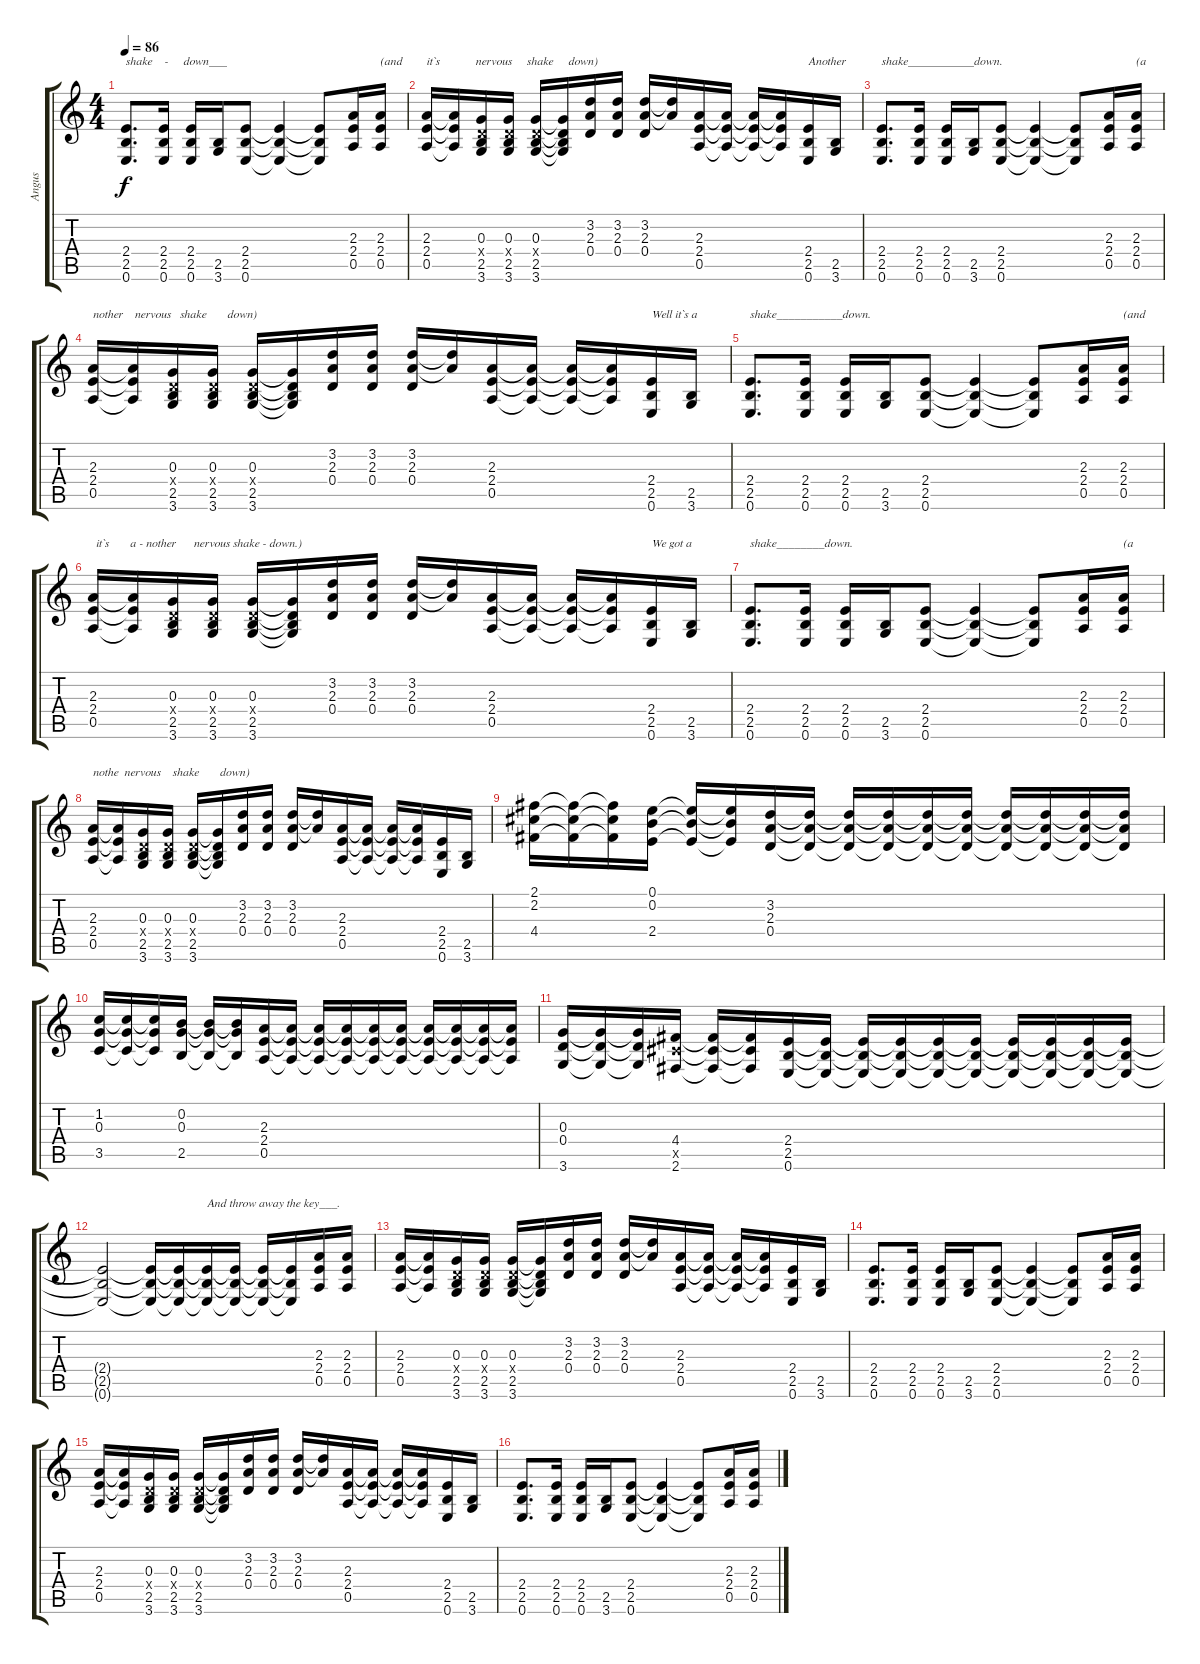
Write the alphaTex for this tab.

\track ("Angus" "Angus") {instrument overdrivenguitar}
\staff {score tabs}
\tuning (E4 B3 G3 D3 A2 E2) {hide}
\ts (4 4)
\tempo 86
\clef g2
\ks c
(2.4 2.5 0.6).8{d txt "shake    -     down___" dy f} (2.4 2.5 0.6).16 (2.4 2.5 0.6).16 (2.5 3.6).16 (2.4 2.5 0.6).8 (2.4{t} 2.5{t} 0.6{t}).4 (2.4{t} 2.5{t} 0.6{t}).8 (2.3 2.4 0.5).16 (2.3 2.4 0.5).16{txt "(and"} |
(2.3 2.4 0.5).16{txt "it`s            nervous     shake     down)"} (2.3{t} 2.4{t} 0.5{t}).16 (0.3 0.4{x} 2.5 3.6).16 (0.3 0.4{x} 2.5 3.6).16 (0.3 0.4{x} 2.5 3.6).16 (0.3{t} 0.4{t} 2.5{t} 3.6{t}).16 (3.2 2.3 0.4).16 (3.2 2.3 0.4).16 (3.2 2.3 0.4).16 (3.2{t} 2.3{t}).16 (2.3 2.4 0.5).16 (2.3{t} 2.4{t} 0.5{t}).16 (2.3{t} 2.4{t} 0.5{t}).16 (2.3{t} 2.4{t} 0.5{t}).16 (2.4 2.5 0.6).16{txt "Another"} (2.5 3.6).16 |
(2.4 2.5 0.6).8{d txt "shake___________down."} (2.4 2.5 0.6).16 (2.4 2.5 0.6).16 (2.5 3.6).16 (2.4 2.5 0.6).8 (2.4{t} 2.5{t} 0.6{t}).4 (2.4{t} 2.5{t} 0.6{t}).8 (2.3 2.4 0.5).16 (2.3 2.4 0.5).16{txt "(a"} |
(2.3 2.4 0.5).16{txt "nother    nervous   shake       down)"} (2.3{t} 2.4{t} 0.5{t}).16 (0.3 0.4{x} 2.5 3.6).16 (0.3 0.4{x} 2.5 3.6).16 (0.3 0.4{x} 2.5 3.6).16 (0.3{t} 0.4{t} 2.5{t} 3.6{t}).16 (3.2 2.3 0.4).16 (3.2 2.3 0.4).16 (3.2 2.3 0.4).16 (3.2{t} 2.3{t}).16 (2.3 2.4 0.5).16 (2.3{t} 2.4{t} 0.5{t}).16 (2.3{t} 2.4{t} 0.5{t}).16 (2.3{t} 2.4{t} 0.5{t}).16 (2.4 2.5 0.6).16{txt "Well it`s a"} (2.5 3.6).16 |
(2.4 2.5 0.6).8{d txt "shake___________down."} (2.4 2.5 0.6).16 (2.4 2.5 0.6).16 (2.5 3.6).16 (2.4 2.5 0.6).8 (2.4{t} 2.5{t} 0.6{t}).4 (2.4{t} 2.5{t} 0.6{t}).8 (2.3 2.4 0.5).16 (2.3 2.4 0.5).16{txt "(and"} |
(2.3 2.4 0.5).16{txt " it`s       a - nother      nervous shake - down.)"} (2.3{t} 2.4{t} 0.5{t}).16 (0.3 0.4{x} 2.5 3.6).16 (0.3 0.4{x} 2.5 3.6).16 (0.3 0.4{x} 2.5 3.6).16 (0.3{t} 0.4{t} 2.5{t} 3.6{t}).16 (3.2 2.3 0.4).16 (3.2 2.3 0.4).16 (3.2 2.3 0.4).16 (3.2{t} 2.3{t}).16 (2.3 2.4 0.5).16 (2.3{t} 2.4{t} 0.5{t}).16 (2.3{t} 2.4{t} 0.5{t}).16 (2.3{t} 2.4{t} 0.5{t}).16 (2.4 2.5 0.6).16{txt "We got a"} (2.5 3.6).16 |
(2.4 2.5 0.6).8{d txt "shake________down."} (2.4 2.5 0.6).16 (2.4 2.5 0.6).16 (2.5 3.6).16 (2.4 2.5 0.6).8 (2.4{t} 2.5{t} 0.6{t}).4 (2.4{t} 2.5{t} 0.6{t}).8 (2.3 2.4 0.5).16 (2.3 2.4 0.5).16{txt "(a"} |
(2.3 2.4 0.5).16{txt "nothe  nervous    shake       down)"} (2.3{t} 2.4{t} 0.5{t}).16 (0.3 0.4{x} 2.5 3.6).16 (0.3 0.4{x} 2.5 3.6).16 (0.3 0.4{x} 2.5 3.6).16 (0.3{t} 0.4{t} 2.5{t} 3.6{t}).16 (3.2 2.3 0.4).16 (3.2 2.3 0.4).16 (3.2 2.3 0.4).16 (3.2{t} 2.3{t}).16 (2.3 2.4 0.5).16 (2.3{t} 2.4{t} 0.5{t}).16 (2.3{t} 2.4{t} 0.5{t}).16 (2.3{t} 2.4{t} 0.5{t}).16 (2.4 2.5 0.6).16 (2.5 3.6).16 |
(2.1 2.2 4.4).16 (2.1{t} 2.2{t} 4.4{t}).16 (2.1{t} 2.2{t} 4.4{t}).16 (0.1 0.2 2.4).16 (0.1{t} 0.2{t} 2.4{t}).16 (0.1{t} 0.2{t} 2.4{t}).16 (3.2 2.3 0.4).16 (3.2{t} 2.3{t} 0.4{t}).16 (3.2{t} 2.3{t} 0.4{t}).16 (3.2{t} 2.3{t} 0.4{t}).16 (3.2{t} 2.3{t} 0.4{t}).16 (3.2{t} 2.3{t} 0.4{t}).16 (3.2{t} 2.3{t} 0.4{t}).16 (3.2{t} 2.3{t} 0.4{t}).16 (3.2{t} 2.3{t} 0.4{t}).16 (3.2{t} 2.3{t} 0.4{t}).16 |
(1.2 0.3 3.5).16 (1.2{t} 0.3{t} 3.5{t}).16 (1.2{t} 0.3{t} 3.5{t}).16 (0.2 0.3 2.5).16 (0.2{t} 0.3{t} 2.5{t}).16 (0.2{t} 0.3{t} 2.5{t}).16 (2.3 2.4 0.5).16 (2.3{t} 2.4{t} 0.5{t}).16 (2.3{t} 2.4{t} 0.5{t}).16 (2.3{t} 2.4{t} 0.5{t}).16 (2.3{t} 2.4{t} 0.5{t}).16 (2.3{t} 2.4{t} 0.5{t}).16 (2.3{t} 2.4{t} 0.5{t}).16 (2.3{t} 2.4{t} 0.5{t}).16 (2.3{t} 2.4{t} 0.5{t}).16 (2.3{t} 2.4{t} 0.5{t}).16 |
(0.3 0.4 3.6).16 (0.3{t} 0.4{t} 3.6{t}).16 (0.3{t} 0.4{t} 3.6{t}).16 (4.4 4.5{x} 2.6).16 (4.4{t} 4.5{t} 2.6{t}).16 (4.4{t} 4.5{t} 2.6{t}).16 (2.4 2.5 0.6).16 (2.4{t} 2.5{t} 0.6{t}).16 (2.4{t} 2.5{t} 0.6{t}).16 (2.4{t} 2.5{t} 0.6{t}).16 (2.4{t} 2.5{t} 0.6{t}).16 (2.4{t} 2.5{t} 0.6{t}).16 (2.4{t} 2.5{t} 0.6{t}).16 (2.4{t} 2.5{t} 0.6{t}).16 (2.4{t} 2.5{t} 0.6{t}).16 (2.4{t} 2.5{t} 0.6{t}).16 |
(2.4{t} 2.5{t} 0.6{t}).2 (2.4{t} 2.5{t} 0.6{t}).16 (2.4{t} 2.5{t} 0.6{t}).16 (2.4{t} 2.5{t} 0.6{t}).16{txt "And throw away the key___."} (2.4{t} 2.5{t} 0.6{t}).16 (2.4{t} 2.5{t} 0.6{t}).16 (2.4{t} 2.5{t} 0.6{t}).16 (2.3 2.4 0.5).16 (2.3 2.4 0.5).16 |
(2.3 2.4 0.5).16 (2.3{t} 2.4{t} 0.5{t}).16 (0.3 0.4{x} 2.5 3.6).16 (0.3 0.4{x} 2.5 3.6).16 (0.3 0.4{x} 2.5 3.6).16 (0.3{t} 0.4{t} 2.5{t} 3.6{t}).16 (3.2 2.3 0.4).16 (3.2 2.3 0.4).16 (3.2 2.3 0.4).16 (3.2{t} 2.3{t}).16 (2.3 2.4 0.5).16 (2.3{t} 2.4{t} 0.5{t}).16 (2.3{t} 2.4{t} 0.5{t}).16 (2.3{t} 2.4{t} 0.5{t}).16 (2.4 2.5 0.6).16 (2.5 3.6).16 |
(2.4 2.5 0.6).8{d} (2.4 2.5 0.6).16 (2.4 2.5 0.6).16 (2.5 3.6).16 (2.4 2.5 0.6).8 (2.4{t} 2.5{t} 0.6{t}).4 (2.4{t} 2.5{t} 0.6{t}).8 (2.3 2.4 0.5).16 (2.3 2.4 0.5).16 |
(2.3 2.4 0.5).16 (2.3{t} 2.4{t} 0.5{t}).16 (0.3 0.4{x} 2.5 3.6).16 (0.3 0.4{x} 2.5 3.6).16 (0.3 0.4{x} 2.5 3.6).16 (0.3{t} 0.4{t} 2.5{t} 3.6{t}).16 (3.2 2.3 0.4).16 (3.2 2.3 0.4).16 (3.2 2.3 0.4).16 (3.2{t} 2.3{t}).16 (2.3 2.4 0.5).16 (2.3{t} 2.4{t} 0.5{t}).16 (2.3{t} 2.4{t} 0.5{t}).16 (2.3{t} 2.4{t} 0.5{t}).16 (2.4 2.5 0.6).16 (2.5 3.6).16 |
(2.4 2.5 0.6).8{d} (2.4 2.5 0.6).16 (2.4 2.5 0.6).16 (2.5 3.6).16 (2.4 2.5 0.6).8 (2.4{t} 2.5{t} 0.6{t}).4 (2.4{t} 2.5{t} 0.6{t}).8 (2.3 2.4 0.5).16 (2.3 2.4 0.5).16
